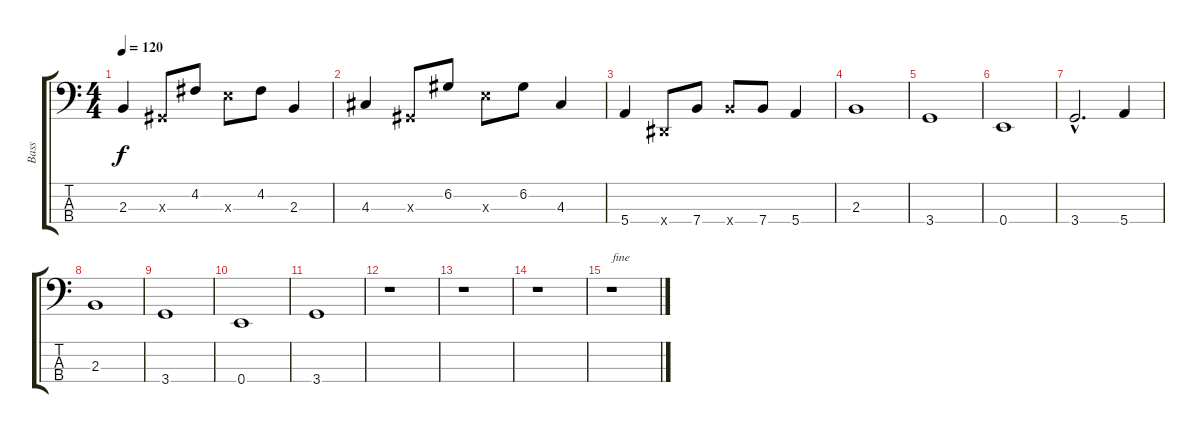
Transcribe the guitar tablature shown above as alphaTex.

\track ("Bass" "Bass") {instrument acousticbass}
\staff {score tabs}
\tuning (G2 D2 A1 E1) {hide}
\ts (4 4)
\tempo 120
\clef f4
\ks c
2.3.4{dy f} -1.3{x}.8 4.2.8 7.3{x}.8 4.2.8 2.3.4 |
4.3.4 -1.3{x}.8 6.2.8 7.3{x}.8 6.2.8 4.3.4 |
5.4.4 -1.4{x}.8 7.4.8 7.4{x}.8 7.4.8 5.4.4 |
2.3.1 |
3.4.1 |
0.4.1 |
3.4{hac}.2{d} 5.4.4 |
2.3.1 |
3.4.1 |
0.4.1 |
3.4.1 |
r.1 |
r.1 |
r.1 |
r.1{txt "fine"}
